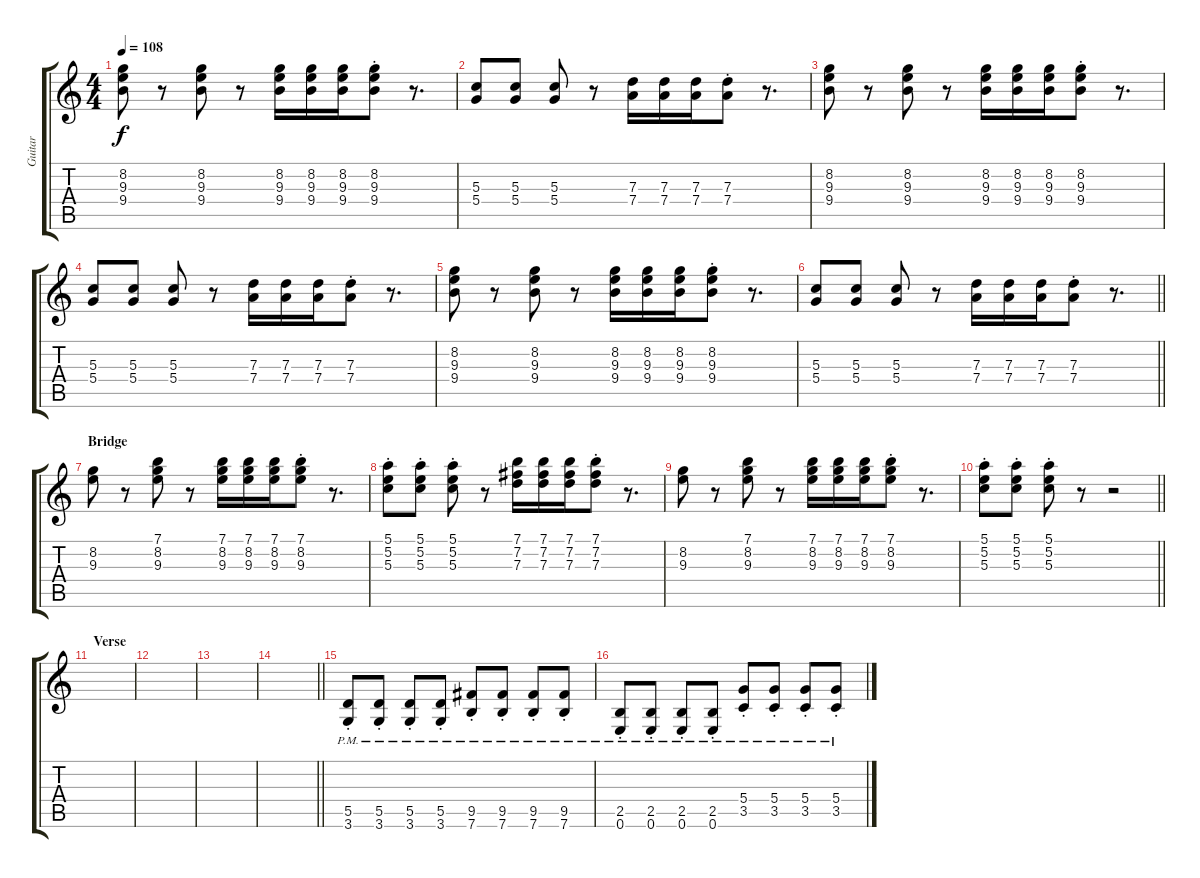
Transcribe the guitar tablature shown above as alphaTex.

\track ("Guitar" "Guitar") {instrument overdrivenguitar}
\staff {score tabs}
\tuning (E4 B3 G3 D3 A2 E2) {hide}
\ts (4 4)
\tempo 108
\clef g2
\ks c
(8.2 9.3 9.4).8{dy f} r.8 (8.2 9.3 9.4).8 r.8 (8.2 9.3 9.4).16 (8.2 9.3 9.4).16 (8.2 9.3 9.4).16 (8.2 9.3 9.4{st}).8 r.8{d} |
(5.3 5.4).8 (5.3 5.4).8 (5.3 5.4).8 r.8 (7.3 7.4).16 (7.3 7.4).16 (7.3 7.4).16 (7.3{st} 7.4{st}).8 r.8{d} |
(8.2 9.3 9.4).8 r.8 (8.2 9.3 9.4).8 r.8 (8.2 9.3 9.4).16 (8.2 9.3 9.4).16 (8.2 9.3 9.4).16 (8.2 9.3 9.4{st}).8 r.8{d} |
(5.3 5.4).8 (5.3 5.4).8 (5.3 5.4).8 r.8 (7.3 7.4).16 (7.3 7.4).16 (7.3 7.4).16 (7.3{st} 7.4{st}).8 r.8{d} |
(8.2 9.3 9.4).8 r.8 (8.2 9.3 9.4).8 r.8 (8.2 9.3 9.4).16 (8.2 9.3 9.4).16 (8.2 9.3 9.4).16 (8.2 9.3 9.4{st}).8 r.8{d} |
\barLineRight lightlight
(5.3 5.4).8 (5.3 5.4).8 (5.3 5.4).8 r.8 (7.3 7.4).16 (7.3 7.4).16 (7.3 7.4).16 (7.3{st} 7.4{st}).8 r.8{d} |
\section ("" "Bridge")
(8.2 9.3).8 r.8 (7.1 8.2 9.3).8 r.8 (7.1 8.2 9.3).16 (7.1 8.2 9.3).16 (7.1 8.2 9.3).16 (7.1 8.2{st} 9.3).8 r.8{d} |
(5.1 5.2 5.3{st}).8 (5.1 5.2 5.3{st}).8 (5.1 5.2 5.3{st}).8 r.8 (7.1 7.2 7.3).16 (7.1 7.2 7.3).16 (7.1 7.2 7.3).16 (7.1 7.2 7.3{st}).8 r.8{d} |
(8.2 9.3).8 r.8 (7.1 8.2 9.3).8 r.8 (7.1 8.2 9.3).16 (7.1 8.2 9.3).16 (7.1 8.2 9.3).16 (7.1 8.2{st} 9.3).8 r.8{d} |
\barLineRight lightlight
(5.1 5.2 5.3{st}).8 (5.1 5.2 5.3{st}).8 (5.1 5.2 5.3{st}).8 r.8 r.2 |
\section ("" "Verse")
|
|
|
\barLineRight lightlight
|
(5.5{pm st} 3.6{pm st}).8 (5.5{pm st} 3.6{pm st}).8 (5.5{pm st} 3.6{pm st}).8 (5.5{pm st} 3.6{pm st}).8 (9.5{pm st} 7.6{pm st}).8 (9.5{pm st} 7.6{pm st}).8 (9.5{pm st} 7.6{pm st}).8 (9.5{pm st} 7.6{pm st}).8 |
(2.5{pm st} 0.6{pm st}).8 (2.5{pm st} 0.6{pm st}).8 (2.5{pm st} 0.6{pm st}).8 (2.5{pm st} 0.6{pm st}).8 (5.4{pm st} 3.5{pm st}).8 (5.4{pm st} 3.5{pm st}).8 (5.4{pm st} 3.5{pm st}).8 (5.4{pm st} 3.5{pm st}).8
